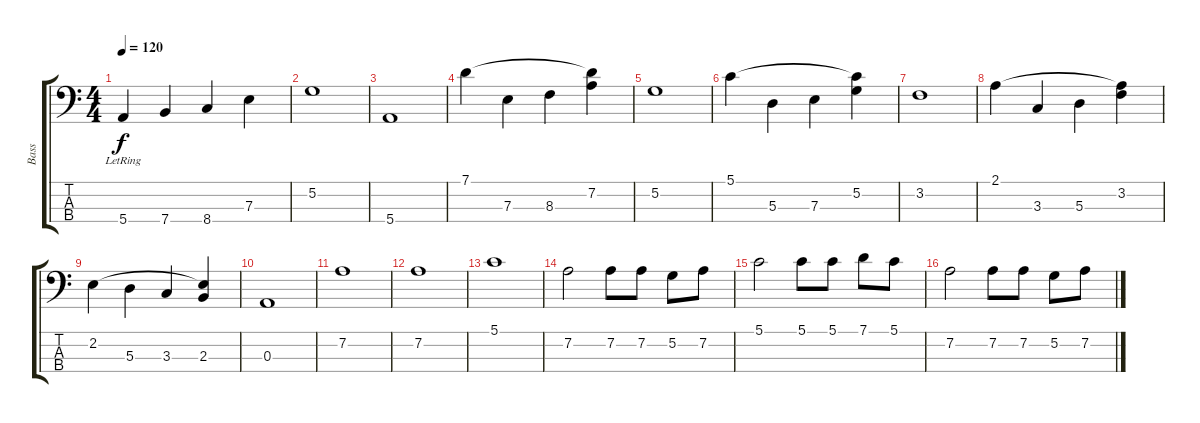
\track ("Bass" "Bass") {instrument electricbassfinger}
\staff {score tabs}
\tuning (G2 D2 A1 E1) {hide}
\ts (4 4)
\tempo 120
\clef f4
\ks c
5.4{lr}.4{dy f} 7.4.4 8.4.4 7.3.4 |
5.2.1 |
5.4.1 |
7.1.4 7.3.4 8.3.4 (7.1{t} 7.2).4 |
5.2.1 |
5.1.4 5.3.4 7.3.4 (5.1{t} 5.2).4 |
3.2.1 |
2.1.4 3.3.4 5.3.4 (2.1{t} 3.2).4 |
2.2.4 5.3.4 3.3.4 (2.2{t} 2.3).4 |
0.3.1 |
7.2.1 |
7.2.1 |
5.1.1 |
7.2.2 7.2.8 7.2.8 5.2.8 7.2.8 |
5.1.2 5.1.8 5.1.8 7.1.8 5.1.8 |
7.2.2 7.2.8 7.2.8 5.2.8 7.2.8
